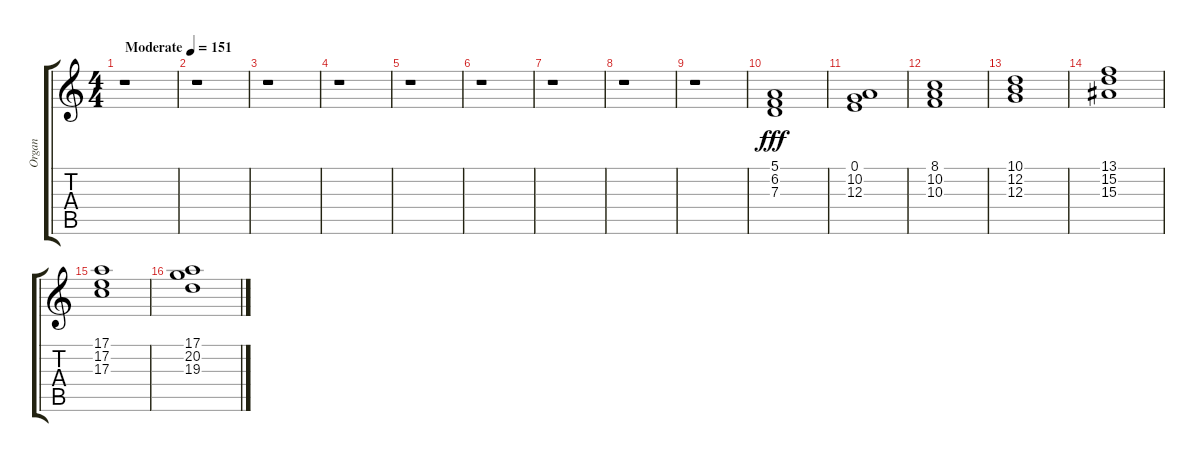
\track ("Organ" "Organ") {instrument percussiveorgan}
\staff {score tabs}
\tuning (E4 B3 G3 D3 A2 E2) {hide}
\ts (4 4)
\tempo (151 "Moderate")
\clef g2
\ks c
r.1{dy fff instrument percussiveorgan} |
r.1 |
r.1 |
r.1 |
r.1 |
r.1 |
r.1 |
r.1 |
r.1 |
(5.1 6.2 7.3).1 |
(0.1 10.2 12.3).1 |
(8.1 10.2 10.3).1 |
(10.1 12.2 12.3).1 |
(13.1 15.2 15.3).1 |
(17.1 17.2 17.3).1 |
(17.1 20.2 19.3).1
